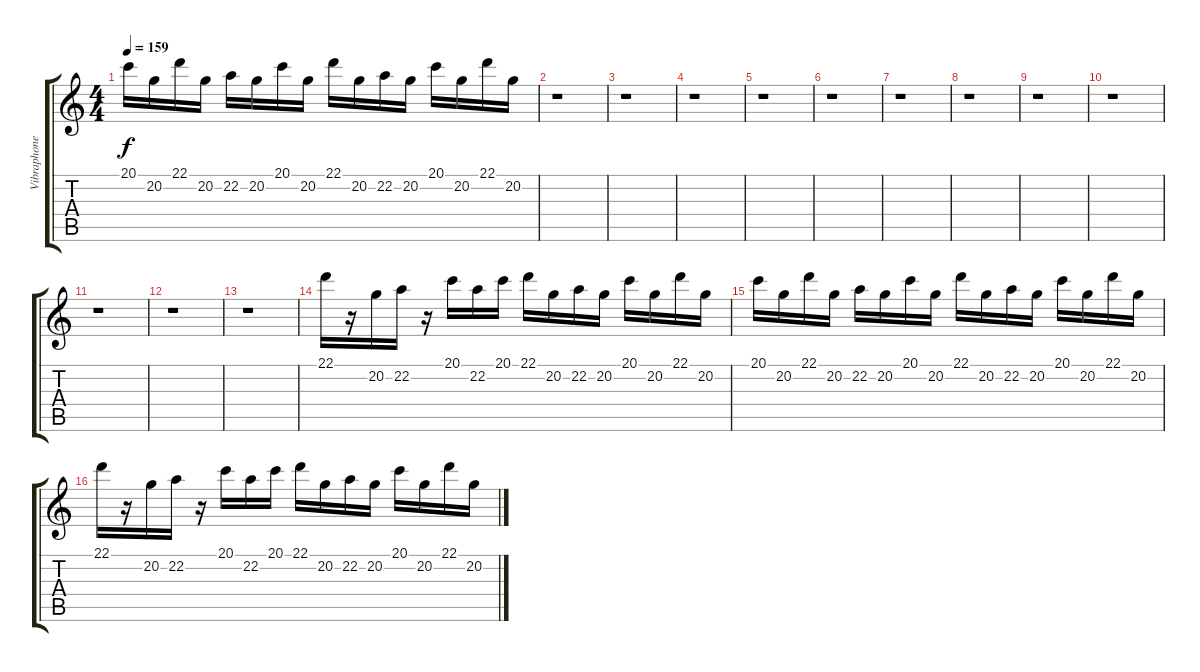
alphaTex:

\track ("Vibraphone" "Vibraphone") {instrument vibraphone}
\staff {score tabs}
\tuning (E4 B3 G3 D3 A2 E2) {hide}
\ts (4 4)
\tempo 159
\clef g2
\ks c
20.1.16{dy f balance 8} 20.2.16 22.1.16{balance 0} 20.2.16 22.2.16 20.2.16 20.1.16 20.2.16 22.1.16 20.2.16 22.2.16 20.2.16 20.1.16 20.2.16{balance 6} 22.1.16 20.2.16 |
r.1 |
r.1 |
r.1 |
r.1 |
r.1 |
r.1 |
r.1 |
r.1 |
r.1 |
r.1 |
r.1 |
r.1 |
22.1.16 r.16 20.2.16{balance 16} 22.2.16 r.16 20.1.16 22.2.16 20.1.16 22.1.16 20.2.16 22.2.16 20.2.16 20.1.16 20.2.16{balance 10} 22.1.16 20.2.16 |
20.1.16{balance 8} 20.2.16 22.1.16{balance 0} 20.2.16 22.2.16 20.2.16 20.1.16 20.2.16 22.1.16 20.2.16 22.2.16 20.2.16 20.1.16 20.2.16{balance 6} 22.1.16 20.2.16 |
22.1.16 r.16 20.2.16{balance 16} 22.2.16 r.16 20.1.16 22.2.16 20.1.16 22.1.16 20.2.16 22.2.16 20.2.16 20.1.16 20.2.16{balance 10} 22.1.16 20.2.16
